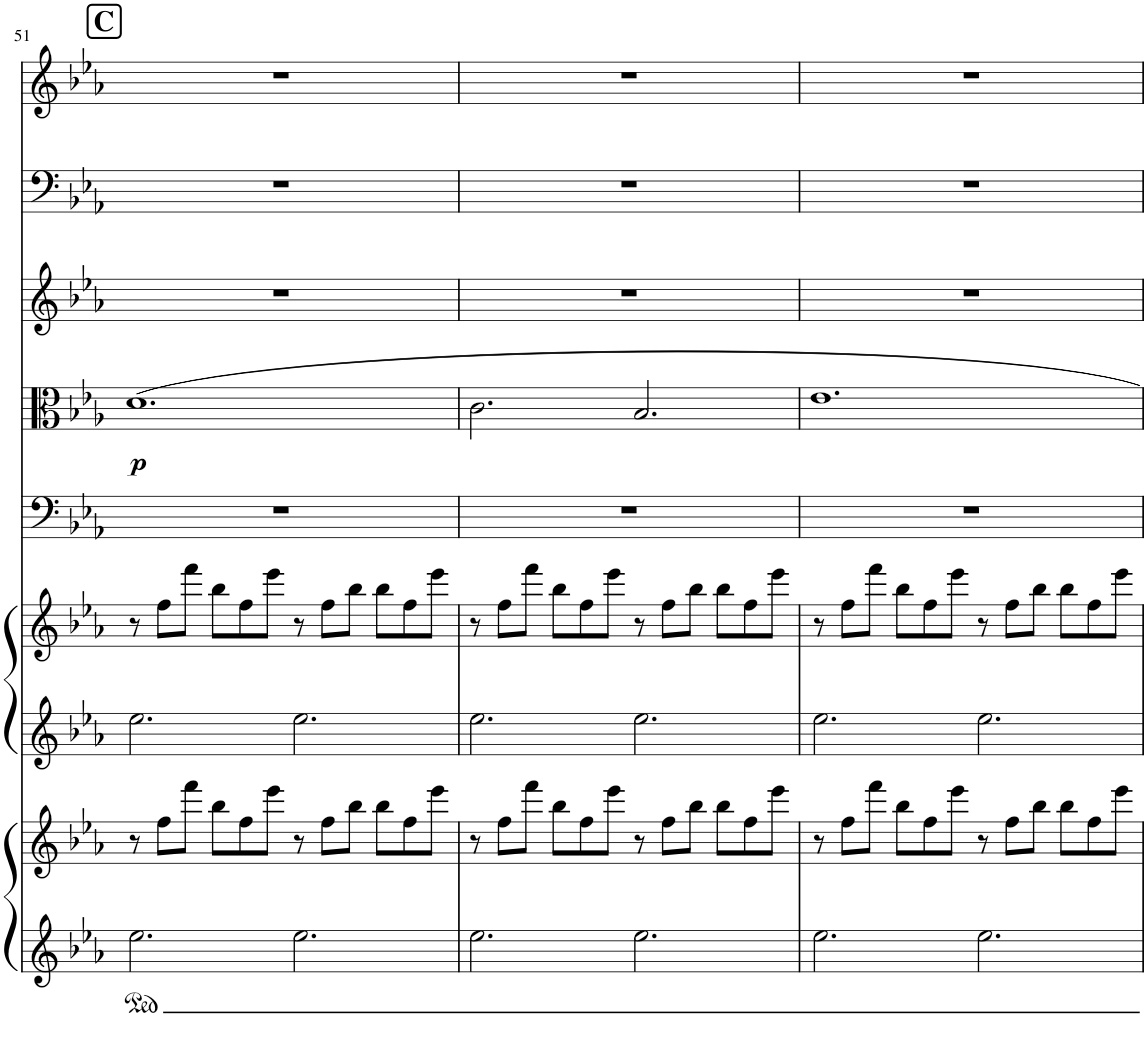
**kern	**kern	**kern	**kern	**kern	**kern	**dynam	**kern	**kern	**kern
*part7	*part7	*part6	*part6	*part5	*part4	*part4	*part3	*part2	*part1
*staff9	*staff8	*staff7	*staff6	*staff5	*staff4	*staff4	*staff3	*staff2	*staff1
*I"Piano	*	*I"Harp	*	*I"Violoncello	*I"Viola	*	*I"Women	*I"Bassoon	*I"Oboe
*I'Pno	*	*I'Hp	*	*I'Vc	*I'Vla	*	*	*I'Bsn	*I'Ob
!!LO:PB:g=z
*clefF4	*clefG2	*clefF4	*clefG2	*clefF4	*clefC3	*	*clefG2	*clefF4	*clefG2
*k[b-e-a-]	*k[b-e-a-]	*k[b-e-a-]	*k[b-e-a-]	*k[b-e-a-]	*k[b-e-a-]	*	*k[b-e-a-]	*k[b-e-a-]	*k[b-e-a-]
*M12/8	*M12/8	*M12/8	*M12/8	*M12/8	*M12/8	*	*M12/8	*M12/8	*M12/8
!!LO:REH:place=s1:a:B:cj:fs=14:t=C
=51	=51	=51	=51	=51	=51	=51	=51	=51	=51
!	!	!	!	!	!	!LO:DY:b	!	!	!
2.ee-\	8r	2.ee-\	8r	1.r	1.d	p	1.r	1.r	1.r
.	8ff\L	.	8ff\L	.	.	.	.	.	.
.	8fff\J	.	8fff\J	.	.	.	.	.	.
.	8bb-\L	.	8bb-\L	.	.	.	.	.	.
.	8ff\	.	8ff\	.	.	.	.	.	.
.	8eee-\J	.	8eee-\J	.	.	.	.	.	.
2.ee-\	8r	2.ee-\	8r	.	.	.	.	.	.
.	8ff\L	.	8ff\L	.	.	.	.	.	.
.	8bb-\J	.	8bb-\J	.	.	.	.	.	.
.	8bb-\L	.	8bb-\L	.	.	.	.	.	.
.	8ff\	.	8ff\	.	.	.	.	.	.
.	8eee-\J	.	8eee-\J	.	.	.	.	.	.
=52	=52	=52	=52	=52	=52	=52	=52	=52	=52
2.ee-\	8r	2.ee-\	8r	1.r	2.c\	.	1.r	1.r	1.r
.	8ff\L	.	8ff\L	.	.	.	.	.	.
.	8fff\J	.	8fff\J	.	.	.	.	.	.
.	8bb-\L	.	8bb-\L	.	.	.	.	.	.
.	8ff\	.	8ff\	.	.	.	.	.	.
.	8eee-\J	.	8eee-\J	.	.	.	.	.	.
2.ee-\	8r	2.ee-\	8r	.	2.B-/	.	.	.	.
.	8ff\L	.	8ff\L	.	.	.	.	.	.
.	8bb-\J	.	8bb-\J	.	.	.	.	.	.
.	8bb-\L	.	8bb-\L	.	.	.	.	.	.
.	8ff\	.	8ff\	.	.	.	.	.	.
.	8eee-\J	.	8eee-\J	.	.	.	.	.	.
=53	=53	=53	=53	=53	=53	=53	=53	=53	=53
2.ee-\	8r	2.ee-\	8r	1.r	1.e-	.	1.r	1.r	1.r
.	8ff\L	.	8ff\L	.	.	.	.	.	.
.	8fff\J	.	8fff\J	.	.	.	.	.	.
.	8bb-\L	.	8bb-\L	.	.	.	.	.	.
.	8ff\	.	8ff\	.	.	.	.	.	.
.	8eee-\J	.	8eee-\J	.	.	.	.	.	.
2.ee-\	8r	2.ee-\	8r	.	.	.	.	.	.
.	8ff\L	.	8ff\L	.	.	.	.	.	.
.	8bb-\J	.	8bb-\J	.	.	.	.	.	.
.	8bb-\L	.	8bb-\L	.	.	.	.	.	.
.	8ff\	.	8ff\	.	.	.	.	.	.
.	8eee-\J	.	8eee-\J	.	.	.	.	.	.
=	=	=	=	=	=	=	=	=	=
*-	*-	*-	*-	*-	*-	*-	*-	*-	*-
